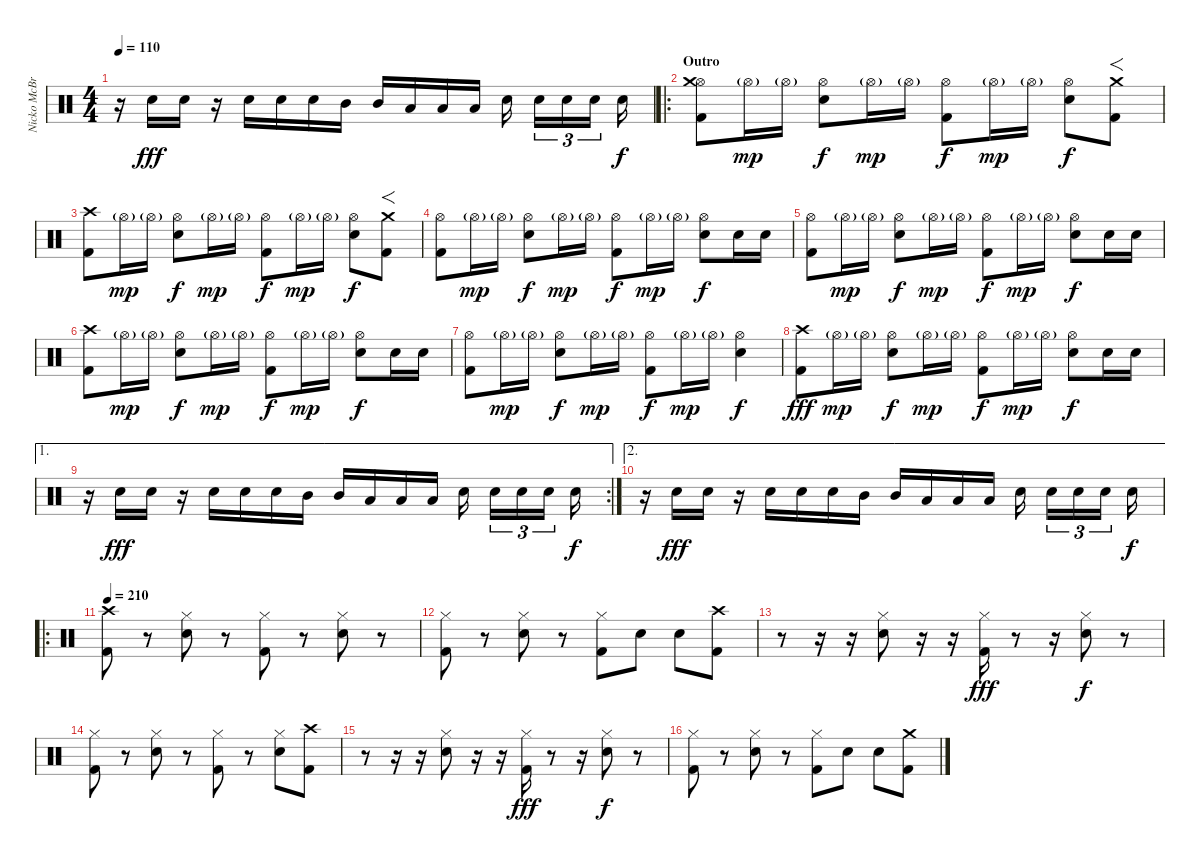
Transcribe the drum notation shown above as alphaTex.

\track ("Nicko McBrain" "Nicko McBr") {instrument percussion}
\staff {score}
\articulation defaults
\ts (4 4)
\tempo 110
\clef neutral
\ks c
r.16{dy f} "Snare (hit) 2".16{dy fff} "Snare (hit) 2".16 r.16 "Snare (hit) 2".16 "Snare (hit) 2".16 "Snare (hit) 2".16 "Mid Tom (hit)".16 "Mid Tom (hit)".16 "Low Tom (hit)".16 "Low Tom (hit)".16 "Low Tom (hit)".16 "Snare (hit) 2".16 "Snare (hit) 2".16{tu (3 2)} "Snare (hit) 2".16{tu (3 2)} "Snare (hit) 2".16{tu (3 2)} "Snare (hit) 2".16{dy f} |
\ro
\section ("" "Outro")
("Hi-Hat (open)" "Kick (hit) 2" "Crash medium (hit)").8 "Hi-Hat (open)"{g}.16{dy mp} "Hi-Hat (open)"{g}.16 ("Hi-Hat (open)" "Snare (hit) 2").8{dy f} "Hi-Hat (open)"{g}.16{dy mp} "Hi-Hat (open)"{g}.16 ("Hi-Hat (open)" "Kick (hit) 2").8{dy f} "Hi-Hat (open)"{g}.16{dy mp} "Hi-Hat (open)"{g}.16 ("Hi-Hat (open)" "Snare (hit) 2").8{dy f} ("Crash medium (hit)" "Kick (hit) 2").8{f} |
("Crash high (hit)" "Kick (hit) 2").8 "Hi-Hat (open)"{g}.16{dy mp} "Hi-Hat (open)"{g}.16 ("Hi-Hat (open)" "Snare (hit) 2").8{dy f} "Hi-Hat (open)"{g}.16{dy mp} "Hi-Hat (open)"{g}.16 ("Hi-Hat (open)" "Kick (hit) 2").8{dy f} "Hi-Hat (open)"{g}.16{dy mp} "Hi-Hat (open)"{g}.16 ("Hi-Hat (open)" "Snare (hit) 2").8{dy f} ("Crash medium (hit)" "Kick (hit) 2").8{f} |
("Hi-Hat (open)" "Kick (hit) 2").8 "Hi-Hat (open)"{g}.16{dy mp} "Hi-Hat (open)"{g}.16 ("Hi-Hat (open)" "Snare (hit) 2").8{dy f} "Hi-Hat (open)"{g}.16{dy mp} "Hi-Hat (open)"{g}.16 ("Hi-Hat (open)" "Kick (hit) 2").8{dy f} "Hi-Hat (open)"{g}.16{dy mp} "Hi-Hat (open)"{g}.16 ("Hi-Hat (open)" "Snare (hit) 2").8{dy f} "Snare (hit) 2".16 "Snare (hit) 2".16 |
("Hi-Hat (open)" "Kick (hit) 2").8 "Hi-Hat (open)"{g}.16{dy mp} "Hi-Hat (open)"{g}.16 ("Hi-Hat (open)" "Snare (hit) 2").8{dy f} "Hi-Hat (open)"{g}.16{dy mp} "Hi-Hat (open)"{g}.16 ("Hi-Hat (open)" "Kick (hit) 2").8{dy f} "Hi-Hat (open)"{g}.16{dy mp} "Hi-Hat (open)"{g}.16 ("Hi-Hat (open)" "Snare (hit) 2").8{dy f} "Snare (hit) 2".16 "Snare (hit) 2".16 |
("Crash high (hit)" "Kick (hit) 2").8 "Hi-Hat (open)"{g}.16{dy mp} "Hi-Hat (open)"{g}.16 ("Hi-Hat (open)" "Snare (hit) 2").8{dy f} "Hi-Hat (open)"{g}.16{dy mp} "Hi-Hat (open)"{g}.16 ("Hi-Hat (open)" "Kick (hit) 2").8{dy f} "Hi-Hat (open)"{g}.16{dy mp} "Hi-Hat (open)"{g}.16 ("Hi-Hat (open)" "Snare (hit) 2").8{dy f} "Snare (hit) 2".16 "Snare (hit) 2".16 |
("Hi-Hat (open)" "Kick (hit) 2").8 "Hi-Hat (open)"{g}.16{dy mp} "Hi-Hat (open)"{g}.16 ("Hi-Hat (open)" "Snare (hit) 2").8{dy f} "Hi-Hat (open)"{g}.16{dy mp} "Hi-Hat (open)"{g}.16 ("Hi-Hat (open)" "Kick (hit) 2").8{dy f} "Hi-Hat (open)"{g}.16{dy mp} "Hi-Hat (open)"{g}.16 ("Hi-Hat (open)" "Snare (hit) 2").4{dy f} |
("Crash high (hit)" "Kick (hit) 2").8{dy fff} "Hi-Hat (open)"{g}.16{dy mp} "Hi-Hat (open)"{g}.16 ("Hi-Hat (open)" "Snare (hit) 2").8{dy f} "Hi-Hat (open)"{g}.16{dy mp} "Hi-Hat (open)"{g}.16 ("Hi-Hat (open)" "Kick (hit) 2").8{dy f} "Hi-Hat (open)"{g}.16{dy mp} "Hi-Hat (open)"{g}.16 ("Hi-Hat (open)" "Snare (hit) 2").8{dy f} "Snare (hit) 2".16 "Snare (hit) 2".16 |
\ae 1
\rc 2
r.16 "Snare (hit) 2".16{dy fff} "Snare (hit) 2".16 r.16 "Snare (hit) 2".16 "Snare (hit) 2".16 "Snare (hit) 2".16 "Mid Tom (hit)".16 "Mid Tom (hit)".16 "Low Tom (hit)".16 "Low Tom (hit)".16 "Low Tom (hit)".16 "Snare (hit) 2".16 "Snare (hit) 2".16{tu (3 2)} "Snare (hit) 2".16{tu (3 2)} "Snare (hit) 2".16{tu (3 2)} "Snare (hit) 2".16{dy f} |
\ae 2
r.16 "Snare (hit) 2".16{dy fff} "Snare (hit) 2".16 r.16 "Snare (hit) 2".16 "Snare (hit) 2".16 "Snare (hit) 2".16 "Mid Tom (hit)".16 "Mid Tom (hit)".16 "Low Tom (hit)".16 "Low Tom (hit)".16 "Low Tom (hit)".16 "Snare (hit) 2".16 "Snare (hit) 2".16{tu (3 2)} "Snare (hit) 2".16{tu (3 2)} "Snare (hit) 2".16{tu (3 2)} "Snare (hit) 2".16{dy f} |
\ro
\tempo 210
("Crash high (hit)" "Kick (hit) 2").8 r.8 ("Hi-Hat (closed)" "Snare (hit) 2").8 r.8 ("Hi-Hat (closed)" "Kick (hit) 2").8 r.8 ("Hi-Hat (closed)" "Snare (hit) 2").8 r.8 |
("Hi-Hat (closed)" "Kick (hit) 2").8 r.8 ("Hi-Hat (closed)" "Snare (hit) 2").8 r.8 ("Hi-Hat (closed)" "Kick (hit) 2").8 "Snare (hit) 2".8 "Snare (hit) 2".8 ("Crash high (hit)" "Kick (hit) 2").8 |
r.8 r.16 r.16 ("Hi-Hat (closed)" "Snare (hit) 2").8 r.16 r.16 ("Hi-Hat (closed)" "Kick (hit) 2").16{dy fff} r.8 r.16 ("Hi-Hat (closed)" "Snare (hit) 2").8{dy f} r.8 |
("Hi-Hat (closed)" "Kick (hit) 2").8 r.8 ("Hi-Hat (closed)" "Snare (hit) 2").8 r.8 ("Hi-Hat (closed)" "Kick (hit) 2").8 r.8 ("Hi-Hat (closed)" "Snare (hit) 2").8 ("Kick (hit) 2" "Crash high (hit)").8 |
r.8 r.16 r.16 ("Hi-Hat (closed)" "Snare (hit) 2").8 r.16 r.16 ("Hi-Hat (closed)" "Kick (hit) 2").16{dy fff} r.8 r.16 ("Hi-Hat (closed)" "Snare (hit) 2").8{dy f} r.8 |
("Hi-Hat (closed)" "Kick (hit) 2").8 r.8 ("Hi-Hat (closed)" "Snare (hit) 2").8 r.8 ("Hi-Hat (closed)" "Kick (hit) 2").8 "Snare (hit) 2".8 "Snare (hit) 2".8 ("Crash medium (hit)" "Kick (hit) 2").8
